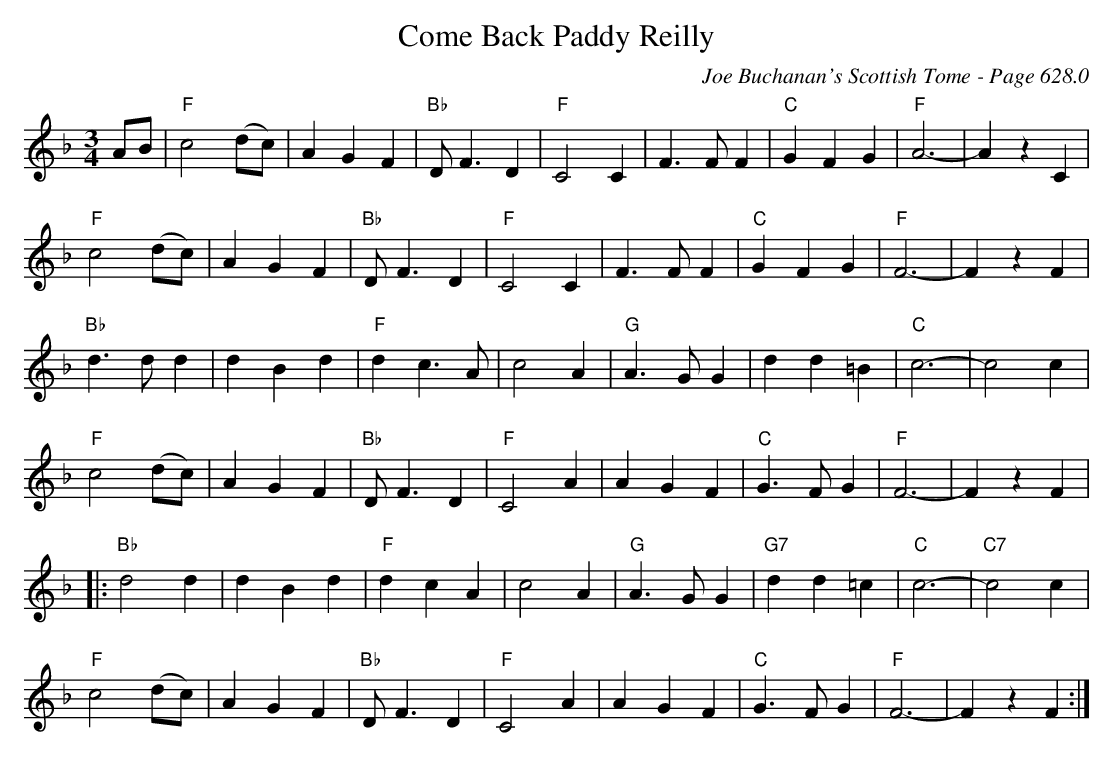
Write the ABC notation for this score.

X:1
T:Come Back Paddy Reilly
C:Joe Buchanan's Scottish Tome - Page 628.0
L:1/4
M:3/4
K:F
A/B/ | "F"c2 (d/c/) | A G F | "Bb"D<F D | "F"C2 C | F>F F | "C" G F G | "F"A3- | A z C |
"F"c2 (d/c/) | A G F | "Bb"D<F D | "F"C2 C | F>F F | "C" G F G | "F"F3- | F z F |
"Bb"d>d d | d B d | "F"d c>A | c2 A | "G"A>G G | d d =B | "C"c3- | c2 c |
"F"c2 (d/c/) | A G F | "Bb"D<F D | "F"C2 A | A G F | "C" G>F G | "F"F3- | F z F |
|: "Bb"d2 d | d B d | "F"d c A | c2 A | "G"A>G G | "G7"d d =c | "C"c3- | "C7"c2 c |
"F"c2 (d/c/) | A G F | "Bb"D<F D | "F"C2 A | A G F | "C" G>F G | "F"F3- | F z F :|
